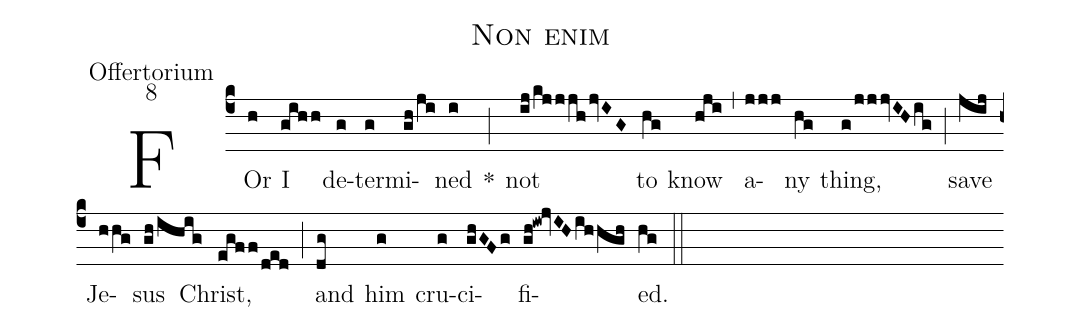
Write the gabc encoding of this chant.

name:Non enim;
office-part:Offertorium;
mode:8;
%%
(c4) FOr(h) I(gihh) de(g)ter(g)mi(gh/ji)ned(i) *(;) not(ij/kjjjh/jvIG) to(hg) know(hji) (,) a(jjj)ny(hg) thing,(g/jjjvIH/ig) (;) save(jij) Je(hhg)sus(gh/ihig) Christ,(egff/ded) (;) and(dg) him(g) cru(g)ci(ghGFg)fi(gh!iw!jvIH/ihhgh)ed.(hg) (::)
